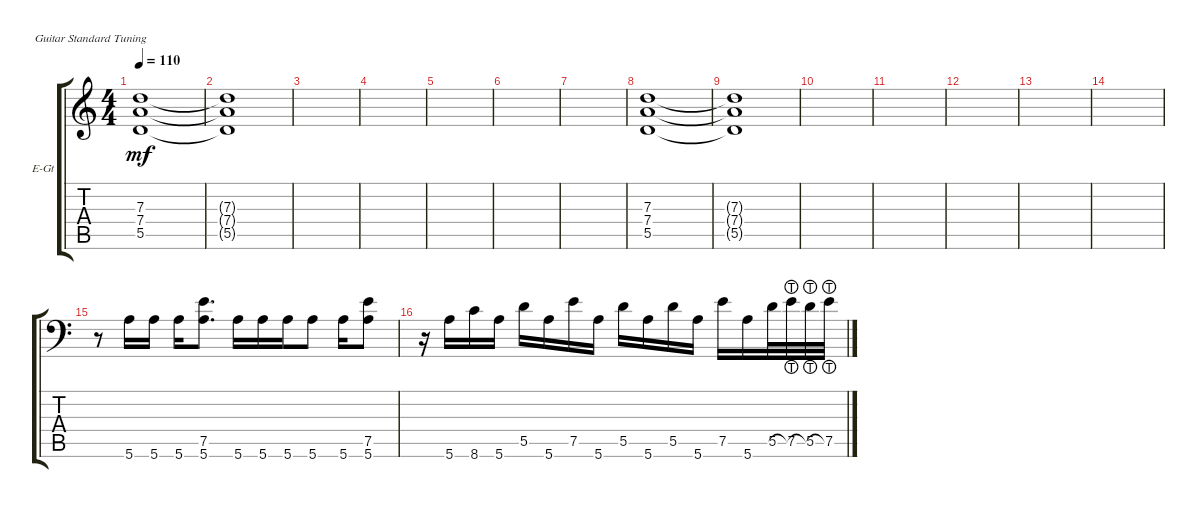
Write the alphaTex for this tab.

\defaultSystemsLayout 4
\bracketExtendMode groupsimilarinstruments
\firstSystemTrackNameOrientation horizontal
\otherSystemsTrackNameOrientation horizontal
\track ("Electric Guitar" "E-Gt") {instrument overdrivenguitar}
\staff {score tabs}
\tuning (E4 B3 G3 D3 A2 E2)
\ts (4 4)
\tempo 110
\clef g2
\ks c
(7.3 7.4 5.5).1{dy mf} |
(7.3{t} 7.4{t} 5.5{t}).1 |
|
|
|
|
|
(7.3 7.4 5.5).1 |
(7.3{t} 7.4{t} 5.5{t}).1 |
|
|
|
|
|
\clef f4
r.8 5.6.16 5.6.16 5.6.16 (7.5 5.6).8{d} 5.6.16 5.6.16 5.6.16 5.6.8 5.6.16 (7.5 5.6).8 |
r.16 5.6.16 8.6.16 5.6.16 5.5.16 5.6.16 7.5.16 5.6.16 5.5.16 5.6.16 5.5.16 5.6.16 7.5.16 5.6.16 5.5.32 7.5{lht}.32 5.5{lht}.32 7.5{lht}.32
